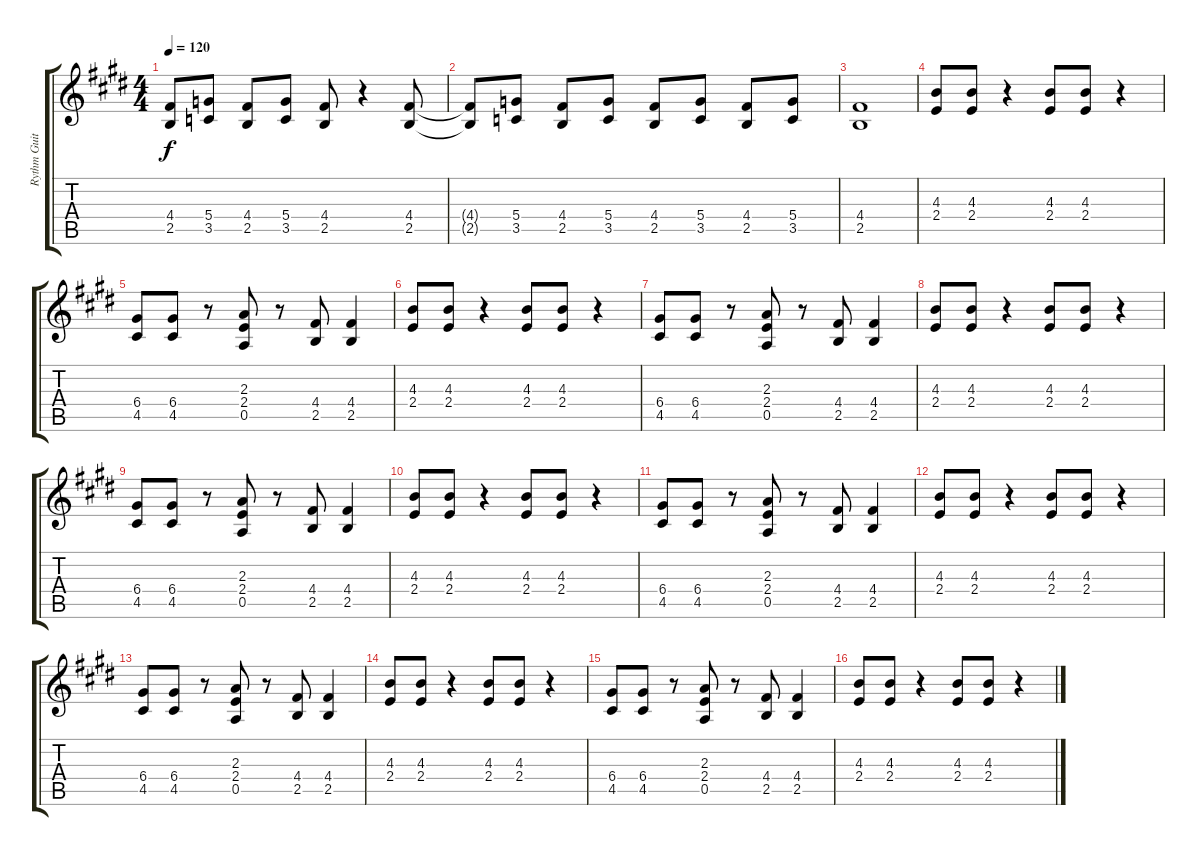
\track ("Rythm Guitar" "Rythm Guit") {instrument overdrivenguitar}
\staff {score tabs}
\tuning (E4 B3 G3 D3 A2 E2) {hide}
\ts (4 4)
\tempo 120
\clef g2
\ks e
(4.4{t} 2.5{t}).8{dy f} (5.4 3.5).8 (4.4 2.5).8 (5.4 3.5).8 (4.4 2.5).8 r.4 (4.4 2.5).8 |
(4.4{t} 2.5{t}).8 (5.4 3.5).8 (4.4 2.5).8 (5.4 3.5).8 (4.4 2.5).8 (5.4 3.5).8 (4.4 2.5).8 (5.4 3.5).8 |
(4.4 2.5).1 |
(4.3 2.4).8 (4.3 2.4).8 r.4 (4.3 2.4).8 (4.3 2.4).8 r.4 |
(6.4 4.5).8 (6.4 4.5).8 r.8 (2.3 2.4 0.5).8 r.8 (4.4 2.5).8 (4.4 2.5).4 |
(4.3 2.4).8 (4.3 2.4).8 r.4 (4.3 2.4).8 (4.3 2.4).8 r.4 |
(6.4 4.5).8 (6.4 4.5).8 r.8 (2.3 2.4 0.5).8 r.8 (4.4 2.5).8 (4.4 2.5).4 |
(4.3 2.4).8 (4.3 2.4).8 r.4 (4.3 2.4).8 (4.3 2.4).8 r.4 |
(6.4 4.5).8 (6.4 4.5).8 r.8 (2.3 2.4 0.5).8 r.8 (4.4 2.5).8 (4.4 2.5).4 |
(4.3 2.4).8 (4.3 2.4).8 r.4 (4.3 2.4).8 (4.3 2.4).8 r.4 |
(6.4 4.5).8 (6.4 4.5).8 r.8 (2.3 2.4 0.5).8 r.8 (4.4 2.5).8 (4.4 2.5).4 |
(4.3 2.4).8 (4.3 2.4).8 r.4 (4.3 2.4).8 (4.3 2.4).8 r.4 |
(6.4 4.5).8 (6.4 4.5).8 r.8 (2.3 2.4 0.5).8 r.8 (4.4 2.5).8 (4.4 2.5).4 |
(4.3 2.4).8 (4.3 2.4).8 r.4 (4.3 2.4).8 (4.3 2.4).8 r.4 |
(6.4 4.5).8 (6.4 4.5).8 r.8 (2.3 2.4 0.5).8 r.8 (4.4 2.5).8 (4.4 2.5).4 |
(4.3 2.4).8 (4.3 2.4).8 r.4 (4.3 2.4).8 (4.3 2.4).8 r.4
